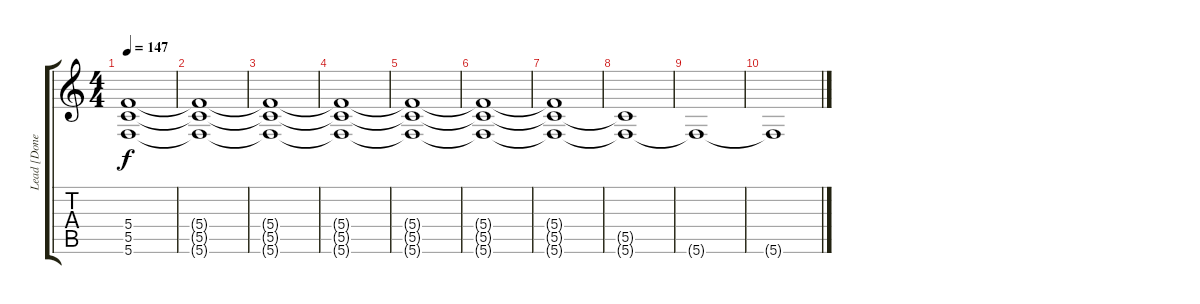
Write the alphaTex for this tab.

\track ("Lead [Donegan]" "Lead [Done") {instrument distortionguitar}
\staff {score tabs}
\tuning (D4 A3 F3 C3 G2 C2) {hide}
\ts (4 4)
\tempo 147
\clef g2
\ks c
(5.4{t} 5.5{t} 5.6{t}).1{dy f} |
(5.4{t} 5.5{t} 5.6{t}).1 |
(5.4{t} 5.5{t} 5.6{t}).1 |
(5.4{t} 5.5{t} 5.6{t}).1 |
(5.4{t} 5.5{t} 5.6{t}).1 |
(5.4{t} 5.5{t} 5.6{t}).1 |
(5.4{t} 5.5{t} 5.6{t}).1 |
(5.5{t} 5.6{t}).1 |
5.6{t}.1 |
5.6{t}.1
